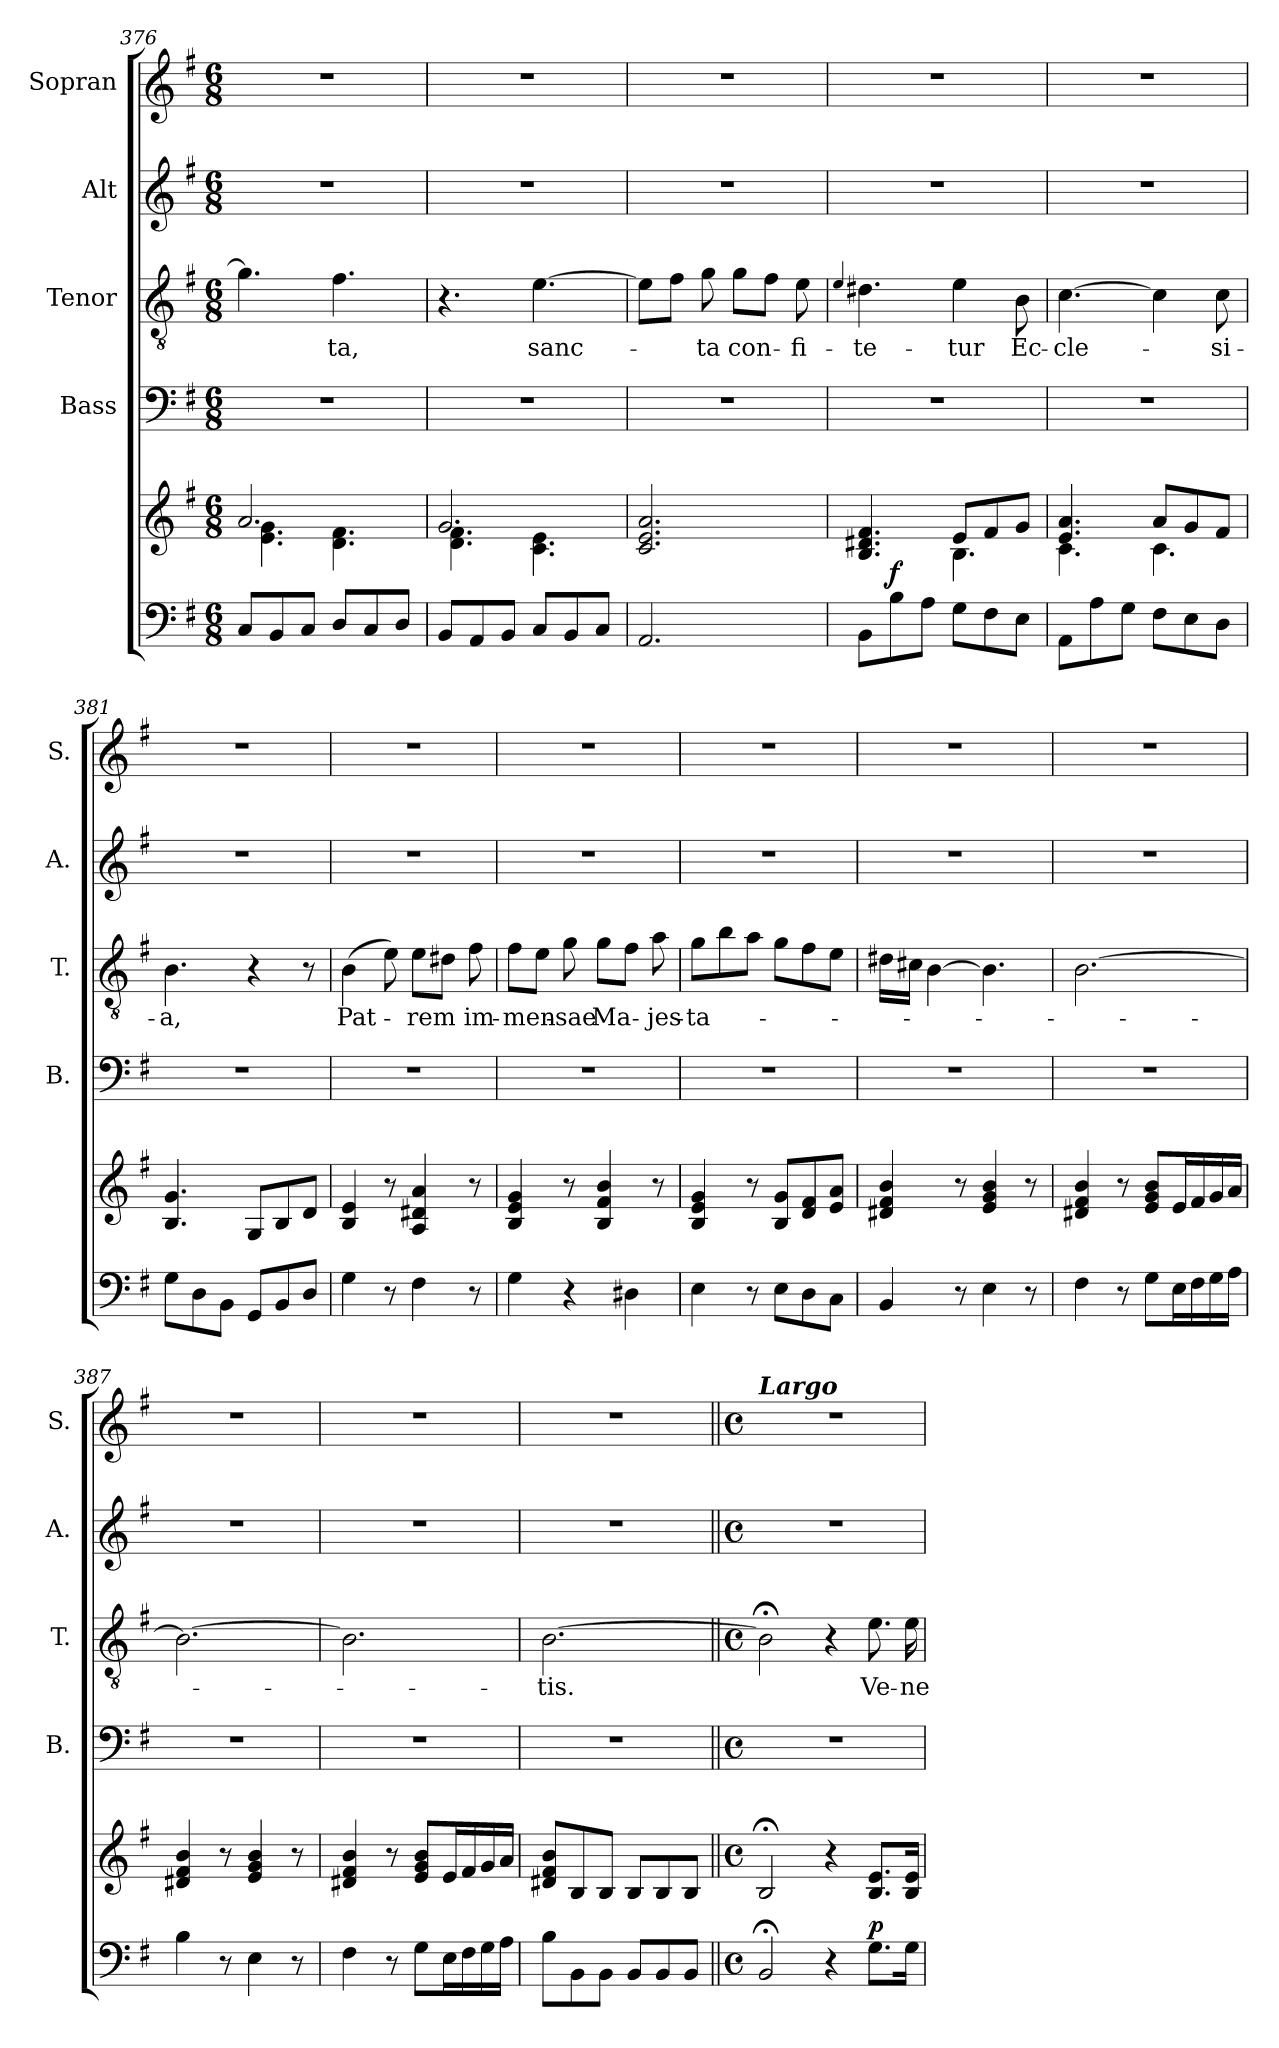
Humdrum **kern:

**kern	**kern	**dynam	**kern	**kern	**text	**kern	**kern
*part5	*part5	*part5	*part4	*part3	*part3	*part2	*part1
*staff6	*staff5	*staff5/6	*staff4	*staff3	*staff3	*staff2	*staff1
*	*	*	*I"Bass	*I"Tenor	*	*I"Alt	*I"Sopran
*	*	*	*I'B.	*I'T.	*	*I'A.	*I'S.
*clefF4	*clefG2	*	*clefF4	*clefGv2	*	*clefG2	*clefG2
*k[f#]	*k[f#]	*	*k[f#]	*k[f#]	*	*k[f#]	*k[f#]
*G:	*G:	*	*G:	*G:	*	*G:	*G:
*M6/8	*M6/8	*	*M6/8	*M6/8	*	*M6/8	*M6/8
=376	=376	=376	=376	=376	=376	=376	=376
*	*^	*	*	*	*	*	*
8C/L	2.a/	4.e\ 4.g\	.	2.r	4.g\]	.	2.r	2.r
8BB/	.	.	.	.	.	.	.	.
8C/J	.	.	.	.	.	.	.	.
!	!	!	!	!	!	!LO:LY:b	!	!
8D/L	.	4.d\ 4.f#\	.	.	4.f#\	-ta,	.	.
8C/	.	.	.	.	.	.	.	.
8D/J	.	.	.	.	.	.	.	.
=377	=377	=377	=377	=377	=377	=377	=377	=377
8BB/L	2.g/	4.d\ 4.f#\	.	2.r	4.r	.	2.r	2.r
8AA/	.	.	.	.	.	.	.	.
8BB/J	.	.	.	.	.	.	.	.
!	!	!	!	!	!	!LO:LY:b	!	!
8C/L	.	4.c\ 4.e\	.	.	[4.e\	sanc-	.	.
8BB/	.	.	.	.	.	.	.	.
8C/J	.	.	.	.	.	.	.	.
*	*v	*v	*	*	*	*	*	*
=378	=378	=378	=378	=378	=378	=378	=378
2.AA/	2.c/ 2.e/ 2.a/	.	2.r	8e\L]	.	2.r	2.r
.	.	.	.	8f#\J	.	.	.
!	!	!	!	!	!LO:LY:b	!	!
.	.	.	.	8g\	-ta	.	.
!	!	!	!	!	!LO:LY:b	!	!
.	.	.	.	8g\L	con-	.	.
.	.	.	.	8f#\J	.	.	.
!	!	!	!	!	!LO:LY:b	!	!
.	.	.	.	8e\	-fi-	.	.
=379	=379	=379	=379	=379	=379	=379	=379
.	.	.	.	4qqe/	.	.	.
*	*^	*	*	*	*	*	*
!	!	!	!	!	!	!LO:LY:b	!	!
8BB\L	4.B/ 4.d#X/ 4.f#/	4.ryy	.	2.r	4.d#X\	-te-	2.r	2.r
!	!	!	!LO:DY:a=2	!	!	!	!	!
8B\	.	.	f	.	.	.	.	.
8A\J	.	.	.	.	.	.	.	.
!	!	!	!	!	!	!LO:LY:b	!	!
8G\L	8e/L	4.B\	.	.	4e\	-tur	.	.
8F#\	8f#/	.	.	.	.	.	.	.
!	!	!	!	!	!	!LO:LY:b	!	!
8E\J	8g/J	.	.	.	8B\	Ec-	.	.
=380	=380	=380	=380	=380	=380	=380	=380	=380
!	!	!	!	!	!	!LO:LY:b	!	!
8AA\L	4.e/ 4.a/	4.c\	.	2.r	[4.c\	-cle-	2.r	2.r
8A\	.	.	.	.	.	.	.	.
8G\J	.	.	.	.	.	.	.	.
8F#\L	8a/L	4.c\	.	.	4c\]	.	.	.
8E\	8g/	.	.	.	.	.	.	.
!	!	!	!	!	!	!LO:LY:b	!	!
8D\J	8f#/J	.	.	.	8c\	-si-	.	.
*	*v	*v	*	*	*	*	*	*
!!LO:LB:g=z
=381	=381	=381	=381	=381	=381	=381	=381
!	!	!	!	!	!LO:LY:b	!	!
8G\L	4.B/ 4.g/	.	2.r	4.B\	-a,	2.r	2.r
8D\	.	.	.	.	.	.	.
8BB\J	.	.	.	.	.	.	.
8GG/L	8G/L	.	.	4r	.	.	.
8BB/	8B/	.	.	.	.	.	.
8D/J	8d/J	.	.	8r	.	.	.
=382	=382	=382	=382	=382	=382	=382	=382
!	!	!	!	!	!LO:LY:b	!	!
4G\	4B/ 4e/	.	2.r	(>4B\	Pat-	2.r	2.r
8r	8r	.	.	8e\)	.	.	.
!	!	!	!	!	!LO:LY:b	!	!
4F#\	4A/ 4d#X/ 4a/	.	.	8e\L	-rem	.	.
.	.	.	.	8d#X\J	.	.	.
!	!	!	!	!	!LO:LY:b	!	!
8r	8r	.	.	8f#\	im-	.	.
=383	=383	=383	=383	=383	=383	=383	=383
!	!	!	!	!	!LO:LY:b	!	!
4G\	4B/ 4e/ 4g/	.	2.r	8f#\L	-men-	2.r	2.r
.	.	.	.	8e\J	.	.	.
!	!	!	!	!	!LO:LY:b	!	!
4r	8r	.	.	8g\	-sae	.	.
!	!	!	!	!	!LO:LY:b	!	!
.	4B/ 4f#/ 4b/	.	.	8g\L	Ma-	.	.
4D#X\	.	.	.	8f#\J	.	.	.
!	!	!	!	!	!LO:LY:b	!	!
.	8r	.	.	8a\	-jes-	.	.
=384	=384	=384	=384	=384	=384	=384	=384
!	!	!	!	!	!LO:LY:b	!	!
4E\	4B/ 4e/ 4g/	.	2.r	8g\L	-ta-	2.r	2.r
.	.	.	.	8b\	.	.	.
8r	8r	.	.	8a\J	.	.	.
8E\L	8B/ 8g/L	.	.	8g\L	.	.	.
8D\	8d/ 8f#/	.	.	8f#\	.	.	.
8C\J	8e/ 8a/J	.	.	8e\J	.	.	.
=385	=385	=385	=385	=385	=385	=385	=385
4BB/	4d#X/ 4f#/ 4b/	.	2.r	16d#X\LL	.	2.r	2.r
.	.	.	.	16c#X\JJ	.	.	.
.	.	.	.	[4B\	.	.	.
8r	8r	.	.	.	.	.	.
4E\	4e/ 4g/ 4b/	.	.	4.B\]	.	.	.
8r	8r	.	.	.	.	.	.
=386	=386	=386	=386	=386	=386	=386	=386
4F#\	4d#X/ 4f#/ 4b/	.	2.r	[2.B\	.	2.r	2.r
8r	8r	.	.	.	.	.	.
8G\L	8e/ 8g/ 8b/L	.	.	.	.	.	.
16E\L	16e/L	.	.	.	.	.	.
16F#\	16f#/	.	.	.	.	.	.
16G\	16g/	.	.	.	.	.	.
16A\JJ	16a/JJ	.	.	.	.	.	.
=387	=387	=387	=387	=387	=387	=387	=387
4B\	4d#X/ 4f#/ 4b/	.	2.r	2.B\_	.	2.r	2.r
8r	8r	.	.	.	.	.	.
4E\	4e/ 4g/ 4b/	.	.	.	.	.	.
8r	8r	.	.	.	.	.	.
=388	=388	=388	=388	=388	=388	=388	=388
4F#\	4d#X/ 4f#/ 4b/	.	2.r	2.B\]	.	2.r	2.r
8r	8r	.	.	.	.	.	.
8G\L	8e/ 8g/ 8b/L	.	.	.	.	.	.
16E\L	16e/L	.	.	.	.	.	.
16F#\	16f#/	.	.	.	.	.	.
16G\	16g/	.	.	.	.	.	.
16A\JJ	16a/JJ	.	.	.	.	.	.
=389	=389	=389	=389	=389	=389	=389	=389
!	!	!	!	!	!LO:LY:b	!	!
8B\L	8d#X/ 8f#/ 8b/L	.	2.r	[2.B\	-tis.	2.r	2.r
8BB\	8B/	.	.	.	.	.	.
8BB\J	8B/J	.	.	.	.	.	.
8BB/L	8B/L	.	.	.	.	.	.
8BB/	8B/	.	.	.	.	.	.
8BB/J	8B/J	.	.	.	.	.	.
!!LO:PB:g=z
=390||	=390||	=390||	=390||	=390||	=390||	=390||	=390||
*M4/4	*M4/4	*	*M4/4	*M4/4	*	*M4/4	*M4/4
*met(c)	*met(c)	*	*met(c)	*met(c)	*	*met(c)	*met(c)
!	!	!	!	!	!	!	!LO:TX:a:Bi:t=Largo
2BB;</	2B;</	.	1r	2B;<\]	.	1r	1r
4r	4r	.	.	4r	.	.	.
!	!	!LO:DY:a=2	!	!	!LO:LY:b	!	!
8.G\L	8.B/ 8.e/L	p	.	8.e\	Ve-	.	.
!	!	!	!	!	!LO:LY:b	!	!
16G\Jk	16B/ 16e/Jk	.	.	16e\	-ne-	.	.
=	=	=	=	=	=	=	=
*-	*-	*-	*-	*-	*-	*-	*-
